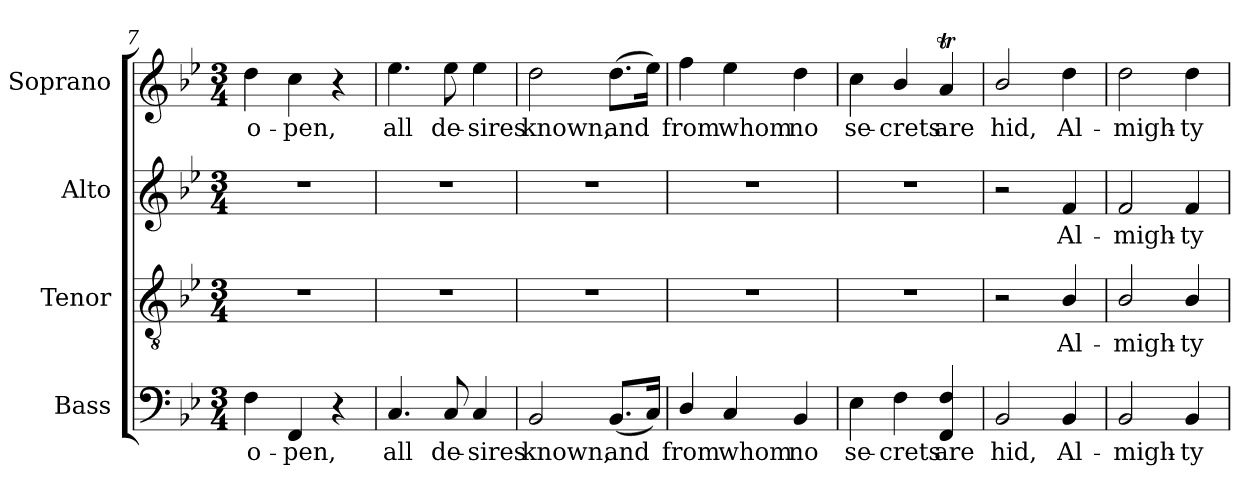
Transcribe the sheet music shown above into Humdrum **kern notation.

**kern	**text	**kern	**text	**kern	**text	**kern	**text
*part4	*part4	*part3	*part3	*part2	*part2	*part1	*part1
*staff4	*staff4	*staff3	*staff3	*staff2	*staff2	*staff1	*staff1
*I"Bass	*	*I"Tenor	*	*I"Alto	*	*I"Soprano	*
*I'B.	*	*I'T.	*	*I'A.	*	*I'S.	*
*clefF4	*	*clefGv2	*	*clefG2	*	*clefG2	*
*	*	*ITrd7c12	*	*	*	*	*
*k[b-e-]	*	*k[b-e-]	*	*k[b-e-]	*	*k[b-e-]	*
*B-:	*	*B-:	*	*B-:	*	*B-:	*
*M3/4	*	*M3/4	*	*M3/4	*	*M3/4	*
=7	=7	=7	=7	=7	=7	=7	=7
!	!LO:LY:b:color=#000000	!LO:N:vis=1	!	!LO:N:vis=1	!	!	!
!	!	!	!	!	!	!	!LO:LY:b:color=#000000
4Fi\	o-	2.r	.	2.r	.	4ddi\	o-
!	!LO:LY:b:color=#000000	!	!	!	!	!	!
!	!	!	!	!	!	!	!LO:LY:b:color=#000000
4FFi/	-pen,	.	.	.	.	4cci\	-pen,
4r	.	.	.	.	.	4r	.
=8	=8	=8	=8	=8	=8	=8	=8
!	!LO:LY:b:color=#000000	!LO:N:vis=1	!	!LO:N:vis=1	!	!	!
!	!	!	!	!	!	!	!LO:LY:b:color=#000000
4.Ci/	all	2.r	.	2.r	.	4.ee-i\	all
!	!LO:LY:b:color=#000000	!	!	!	!	!	!
!	!	!	!	!	!	!	!LO:LY:b:color=#000000
8Ci/	de-	.	.	.	.	8ee-i\	de-
!	!LO:LY:b:color=#000000	!	!	!	!	!	!
!	!	!	!	!	!	!	!LO:LY:b:color=#000000
4Ci/	-sires	.	.	.	.	4ee-i\	-sires
!!LO:LB:g=z
=9	=9	=9	=9	=9	=9	=9	=9
!	!LO:LY:b:color=#000000	!LO:N:vis=1	!	!LO:N:vis=1	!	!	!
!	!	!	!	!	!	!	!LO:LY:b:color=#000000
2BB-i/	known,	2.r	.	2.r	.	2ddi\	known,
!	!LO:LY:b:color=#000000	!	!	!	!	!	!
!	!	!	!	!	!	!	!LO:LY:b:color=#000000
(8.BB-i/L	and	.	.	.	.	(8.ddi\L	and
16Ci/Jk)	.	.	.	.	.	16ee-i\Jk)	.
=10	=10	=10	=10	=10	=10	=10	=10
!	!LO:LY:b:color=#000000	!LO:N:vis=1	!	!LO:N:vis=1	!	!	!
!	!	!	!	!	!	!	!LO:LY:b:color=#000000
4Di/	from	2.r	.	2.r	.	4ffi\	from
!	!LO:LY:b:color=#000000	!	!	!	!	!	!
!	!	!	!	!	!	!	!LO:LY:b:color=#000000
4Ci/	whom	.	.	.	.	4ee-i\	whom
!	!LO:LY:b:color=#000000	!	!	!	!	!	!
!	!	!	!	!	!	!	!LO:LY:b:color=#000000
4BB-i/	no	.	.	.	.	4ddi\	no
=11	=11	=11	=11	=11	=11	=11	=11
!	!LO:LY:b:color=#000000	!LO:N:vis=1	!	!LO:N:vis=1	!	!	!
!	!	!	!	!	!	!	!LO:LY:b:color=#000000
4E-i\	se-	2.r	.	2.r	.	4cci\	se-
!	!LO:LY:b:color=#000000	!	!	!	!	!	!
!	!	!	!	!	!	!	!LO:LY:b:color=#000000
4Fi\	-crets	.	.	.	.	4b-i/	-crets
!	!LO:LY:b:color=#000000	!	!	!	!	!	!
!	!	!	!	!	!	!	!LO:LY:b:color=#000000
4FFi/ 4Fi	are	.	.	.	.	4ati/	are
=12	=12	=12	=12	=12	=12	=12	=12
!	!LO:LY:b:color=#000000	!	!	!	!	!	!
!	!	!	!	!	!	!	!LO:LY:b:color=#000000
2BB-i/	hid,	2r	.	2r	.	2b-i/	hid,
!	!LO:LY:b:color=#000000	!	!	!	!	!	!
!	!	!	!LO:LY:b:color=#000000	!	!	!	!
!	!	!	!	!	!LO:LY:b:color=#000000	!	!
!	!	!	!	!	!	!	!LO:LY:b:color=#000000
4BB-i/	Al-	4BB-i/	Al-	4fi/	Al-	4ddi\	Al-
=13	=13	=13	=13	=13	=13	=13	=13
!	!LO:LY:b:color=#000000	!	!	!	!	!	!
!	!	!	!LO:LY:b:color=#000000	!	!	!	!
!	!	!	!	!	!LO:LY:b:color=#000000	!	!
!	!	!	!	!	!	!	!LO:LY:b:color=#000000
2BB-i/	-migh-	2BB-i/	-migh-	2fi/	-migh-	2ddi\	-migh-
!	!LO:LY:b:color=#000000	!	!	!	!	!	!
!	!	!	!LO:LY:b:color=#000000	!	!	!	!
!	!	!	!	!	!LO:LY:b:color=#000000	!	!
!	!	!	!	!	!	!	!LO:LY:b:color=#000000
4BB-i/	-ty	4BB-i/	-ty	4fi/	-ty	4ddi\	-ty
=	=	=	=	=	=	=	=
*-	*-	*-	*-	*-	*-	*-	*-
